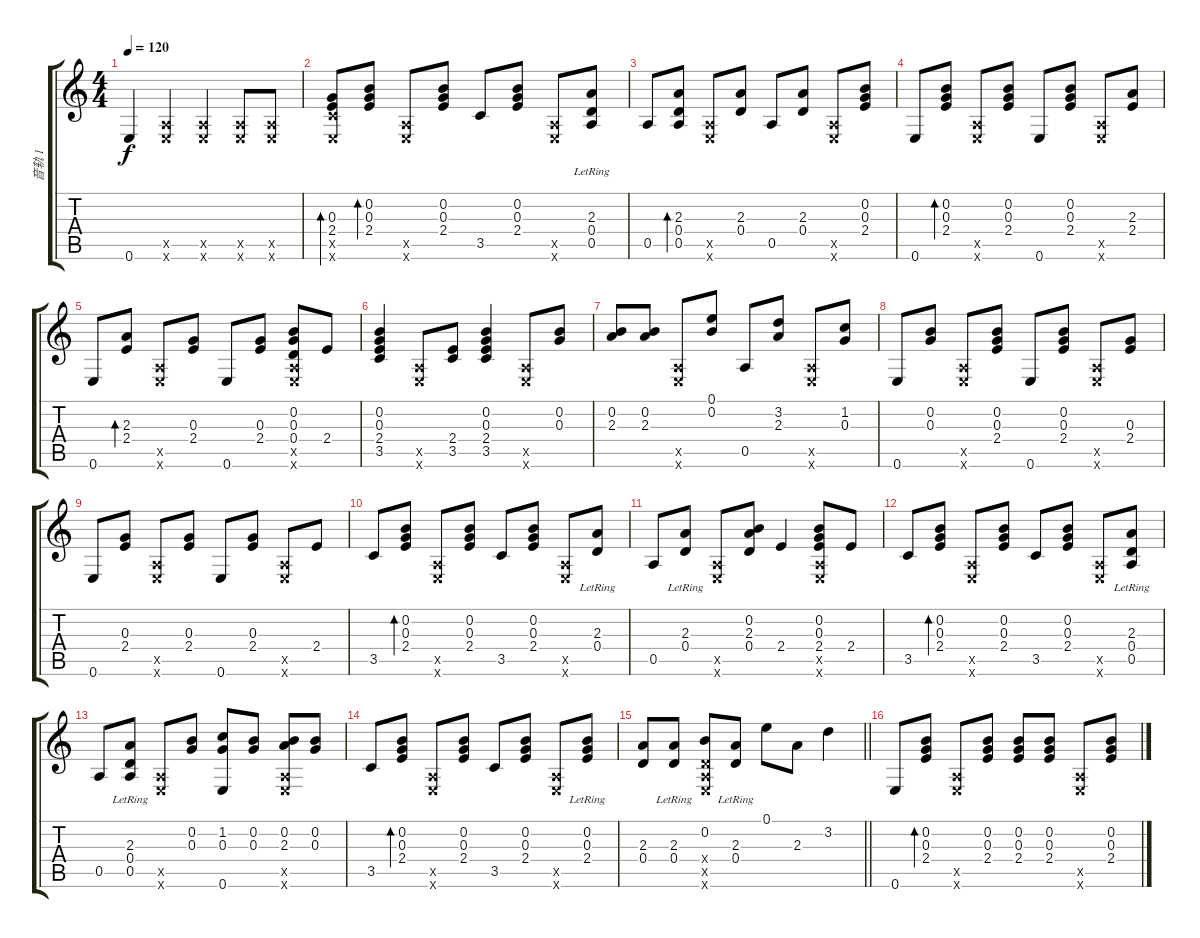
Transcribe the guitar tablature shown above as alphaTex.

\track ("音轨 1" "音轨 1") {instrument acousticguitarsteel}
\staff {score tabs}
\tuning (E4 B3 G3 D3 A2 E2) {hide}
\ts (4 4)
\tempo 120
\clef g2
\ks c
0.6.4{dy f} (0.5{x} 0.6{x}).4 (0.5{x} 0.6{x}).4 (0.5{x} 0.6{x}).8 (0.5{x} 0.6{x}).8 |
(0.3 2.4 3.5{x} 0.6{x}).8{bd 30} (0.2 0.3 2.4).8{bd 480} (0.5{x} 0.6{x}).8 (0.2 0.3 2.4).8 3.5.8 (0.2 0.3 2.4).8 (0.5{x} 0.6{x}).8 (2.3{lr} 0.4{lr} 0.5{lr}).8 |
0.5.8 (2.3 0.4 0.5).8{bd 480} (0.5{x} 0.6{x}).8 (2.3 0.4).8 0.5.8 (2.3 0.4).8 (0.5{x} 0.6{x}).8 (0.2 0.3 2.4).8 |
0.6.8 (0.2 0.3 2.4).8{bd 120} (0.5{x} 0.6{x}).8 (0.2 0.3 2.4).8 0.6.8 (0.2 0.3 2.4).8 (0.5{x} 0.6{x}).8 (2.3 2.4).8 |
0.6.8 (2.3 2.4).8{bd 480} (0.5{x} 0.6{x}).8 (0.3 2.4).8 0.6.8 (0.3 2.4).8 (0.2 0.3 0.4 0.5{x} 0.6{x}).8 2.4.8 |
(0.2 0.3 2.4 3.5).4 (0.5{x} 0.6{x}).8 (2.4 3.5).8 (0.2 0.3 2.4 3.5).4 (0.5{x} 0.6{x}).8 (0.2 0.3).8 |
(0.2 2.3).8 (0.2 2.3).8 (0.5{x} 0.6{x}).8 (0.1 0.2).8 0.5.8 (3.2 2.3).8 (0.5{x} 0.6{x}).8 (1.2 0.3).8 |
0.6.8 (0.2 0.3).8 (0.5{x} 0.6{x}).8 (0.2 0.3 2.4).8 0.6.8 (0.2 0.3 2.4).8 (0.5{x} 0.6{x}).8 (0.3 2.4).8 |
0.6.8 (0.3 2.4).8 (0.5{x} 0.6{x}).8 (0.3 2.4).8 0.6.8 (0.3 2.4).8 (0.5{x} 0.6{x}).8 2.4.8 |
3.5.8 (0.2 0.3 2.4).8{bd 480} (0.5{x} 0.6{x}).8 (0.2 0.3 2.4).8 3.5.8 (0.2 0.3 2.4).8 (0.5{x} 0.6{x}).8 (2.3{lr} 0.4{lr}).8 |
0.5.8 (2.3{lr} 0.4{lr}).8 (0.5{x} 0.6{x}).8 (0.2 2.3 0.4).8 2.4.4 (0.2 0.3 2.4 0.5{x} 0.6{x}).8 2.4.8 |
3.5.8 (0.2 0.3 2.4).8{bd 480} (0.5{x} 0.6{x}).8 (0.2 0.3 2.4).8 3.5.8 (0.2 0.3 2.4).8 (0.5{x} 0.6{x}).8 (2.3{lr} 0.4{lr} 0.5{lr}).8 |
0.5.8 (2.3{lr} 0.4{lr} 0.5{lr}).8 (0.5{x} 0.6{x}).8 (0.2 0.3).8 (1.2 0.3 0.6).8 (0.2 0.3).8 (0.2 2.3 0.5{x} 0.6{x}).8 (0.2 0.3).8 |
3.5.8 (0.2 0.3 2.4).8{bd 480} (0.5{x} 0.6{x}).8 (0.2 0.3 2.4).8 3.5.8 (0.2 0.3 2.4).8 (0.5{x} 0.6{x}).8 (0.2 0.3{lr} 2.4{lr}).8 |
\barLineRight lightlight
(2.3 0.4).8 (2.3{lr} 0.4{lr}).8 (0.2 0.4{x} 0.5{x} 0.6{x}).8 (2.3{lr} 0.4{lr}).8 0.1.8 2.3.8 3.2.4 |
\section ("" "")
0.6.8 (0.2 0.3 2.4).8{bd 480} (0.5{x} 0.6{x}).8 (0.2 0.3 2.4).8 (0.2 0.3 2.4).8 (0.2 0.3 2.4).8 (0.5{x} 0.6{x}).8 (0.2 0.3 2.4).8
